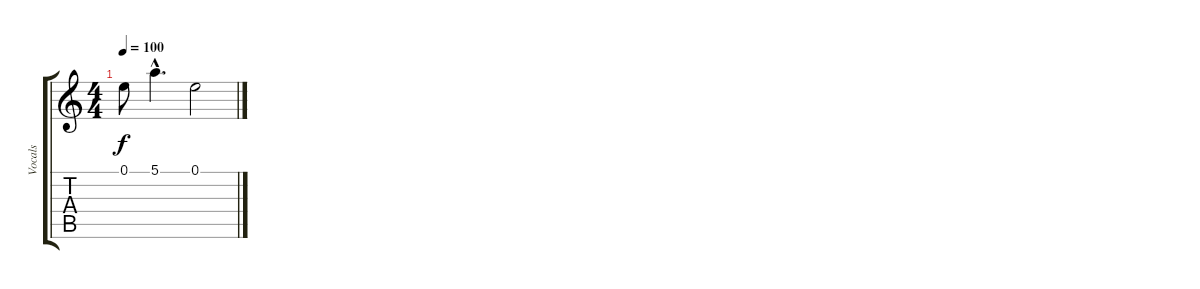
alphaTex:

\track ("Vocals" "Vocals") {instrument acousticguitarnylon}
\staff {score tabs}
\tuning (E4 B3 G3 D3 A2 E2) {hide}
\ts (4 4)
\tempo 100
\clef g2
\ks c
0.1.8{dy f} 5.1{hac}.4{d} 0.1.2
